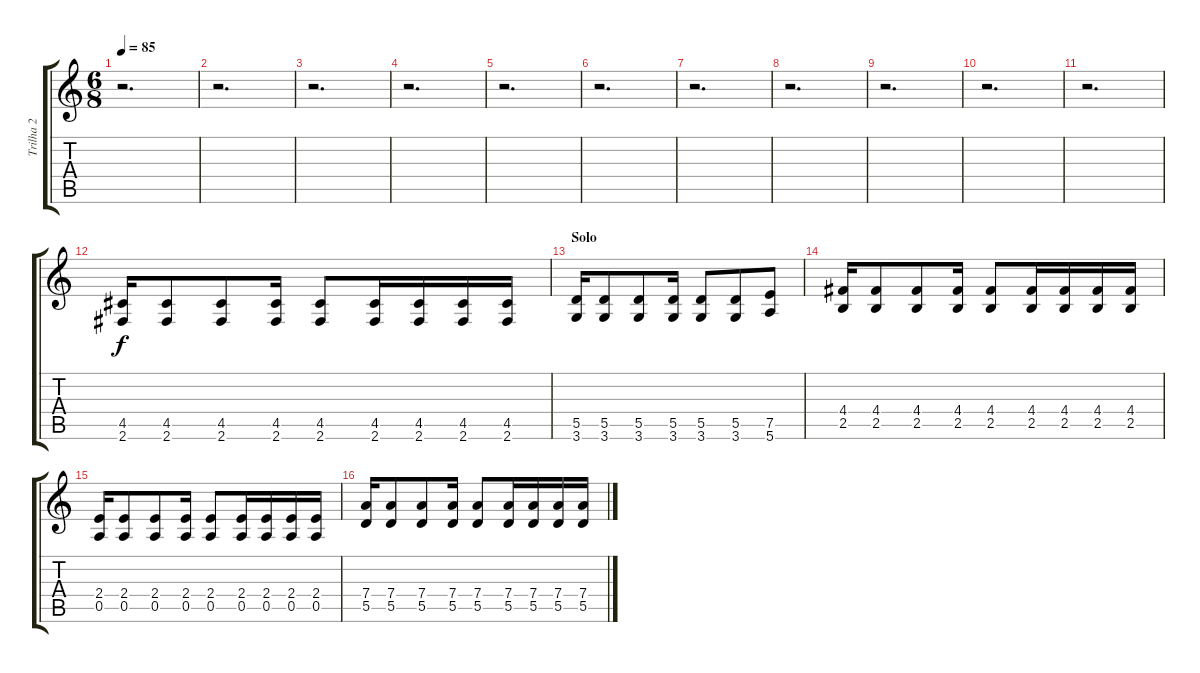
\track ("Trilha 2" "Trilha 2") {instrument distortionguitar}
\staff {score tabs}
\tuning (E4 B3 G3 D3 A2 E2) {hide}
\ts (6 8)
\tempo 85
\clef g2
\ks c
r.2{d dy f} |
r.2{d} |
r.2{d} |
r.2{d} |
r.2{d} |
r.2{d} |
r.2{d} |
r.2{d} |
r.2{d} |
r.2{d} |
r.2{d} |
(4.5 2.6).16 (4.5 2.6).8 (4.5 2.6).8 (4.5 2.6).16 (4.5 2.6).8 (4.5 2.6).16 (4.5 2.6).16 (4.5 2.6).16 (4.5 2.6).16 |
\section ("" "Solo")
(5.5 3.6).16 (5.5 3.6).8 (5.5 3.6).8 (5.5 3.6).16 (5.5 3.6).8 (5.5 3.6).8 (7.5 5.6).8 |
(4.4 2.5).16 (4.4 2.5).8 (4.4 2.5).8 (4.4 2.5).16 (4.4 2.5).8 (4.4 2.5).16 (4.4 2.5).16 (4.4 2.5).16 (4.4 2.5).16 |
(2.4 0.5).16 (2.4 0.5).8 (2.4 0.5).8 (2.4 0.5).16 (2.4 0.5).8 (2.4 0.5).16 (2.4 0.5).16 (2.4 0.5).16 (2.4 0.5).16 |
(7.4 5.5).16 (7.4 5.5).8 (7.4 5.5).8 (7.4 5.5).16 (7.4 5.5).8 (7.4 5.5).16 (7.4 5.5).16 (7.4 5.5).16 (7.4 5.5).16
